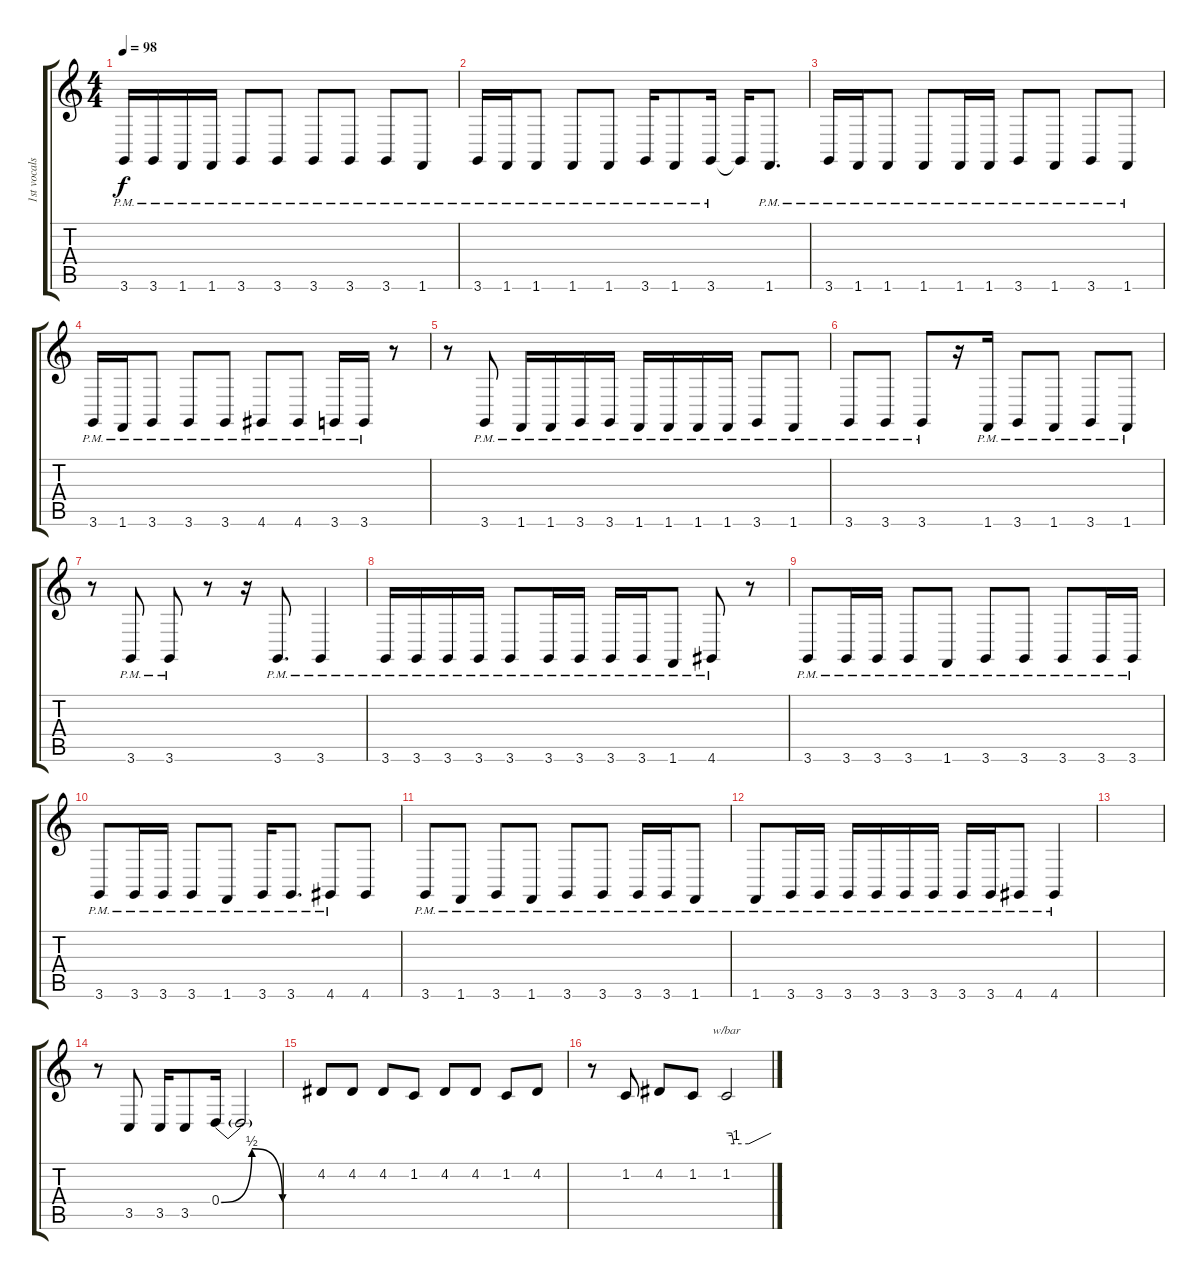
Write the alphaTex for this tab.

\track ("1st vocals" "1st vocals") {instrument clarinet}
\staff {score tabs}
\tuning (E4 B3 G3 D3 A2 E2) {hide}
\ts (4 4)
\tempo 98
\clef g2
\ks c
3.6{pm}.16{dy f} 3.6{pm}.16 1.6{pm}.16 1.6{pm}.16 3.6{pm}.8 3.6{pm}.8 3.6{pm}.8 3.6{pm}.8 3.6{pm}.8 1.6{pm}.8 |
3.6{pm}.16 1.6{pm}.16 1.6{pm}.8 1.6{pm}.8 1.6{pm}.8 3.6{pm}.16 1.6{pm}.8 3.6{pm}.16 3.6{t}.16 1.6{pm}.8{d} |
3.6{pm}.16 1.6{pm}.16 1.6{pm}.8 1.6{pm}.8 1.6{pm}.16 1.6{pm}.16 3.6{pm}.8 1.6{pm}.8 3.6{pm}.8 1.6{pm}.8 |
3.6{pm}.16 1.6{pm}.16 3.6{pm}.8 3.6{pm}.8 3.6{pm}.8 4.6{pm}.8 4.6{pm}.8 3.6{pm}.16 3.6{pm}.16 r.8 |
r.8 3.6{pm}.8 1.6{pm}.16 1.6{pm}.16 3.6{pm}.16 3.6{pm}.16 1.6{pm}.16 1.6{pm}.16 1.6{pm}.16 1.6{pm}.16 3.6{pm}.8 1.6{pm}.8 |
3.6{pm}.8 3.6{pm}.8 3.6{pm}.8 r.16 1.6{pm}.16 3.6{pm}.8 1.6{pm}.8 3.6{pm}.8 1.6{pm}.8 |
r.8 3.6{pm}.8 3.6{pm}.8 r.8 r.16 3.6{pm}.8{d} 3.6{pm}.4 |
3.6{pm}.16 3.6{pm}.16 3.6{pm}.16 3.6{pm}.16 3.6{pm}.8 3.6{pm}.16 3.6{pm}.16 3.6{pm}.16 3.6{pm}.16 1.6{pm}.8 4.6{pm}.8 r.8 |
3.6{pm}.8 3.6{pm}.16 3.6{pm}.16 3.6{pm}.8 1.6{pm}.8 3.6{pm}.8 3.6{pm}.8 3.6{pm}.8 3.6{pm}.16 3.6{pm}.16 |
3.6{pm}.8 3.6{pm}.16 3.6{pm}.16 3.6{pm}.8 1.6{pm}.8 3.6{pm}.16 3.6{pm}.8{d} 4.6{pm}.8 4.6.8 |
3.6{pm}.8 1.6{pm}.8 3.6{pm}.8 1.6{pm}.8 3.6{pm}.8 3.6{pm}.8 3.6{pm}.16 3.6{pm}.16 1.6{pm}.8 |
1.6{pm}.8 3.6{pm}.16 3.6{pm}.16 3.6{pm}.16 3.6{pm}.16 3.6{pm}.16 3.6{pm}.16 3.6{pm}.16 3.6{pm}.16 4.6{pm}.8 4.6{pm}.4 |
|
r.8 3.5.8 3.5.16 3.5.8 0.4{be (bendrelease 0 0 9 2 55 2 60 0)}.16 0.4{t}.2 |
4.2.8 4.2.8 4.2.8 1.2.8 4.2.8 4.2.8 1.2.8 4.2.8 |
r.8 1.2.8 4.2.8 1.2.8 1.2.2{tbe (custom default 0 0 7 0 10 -4 30 -4 60 0)}
